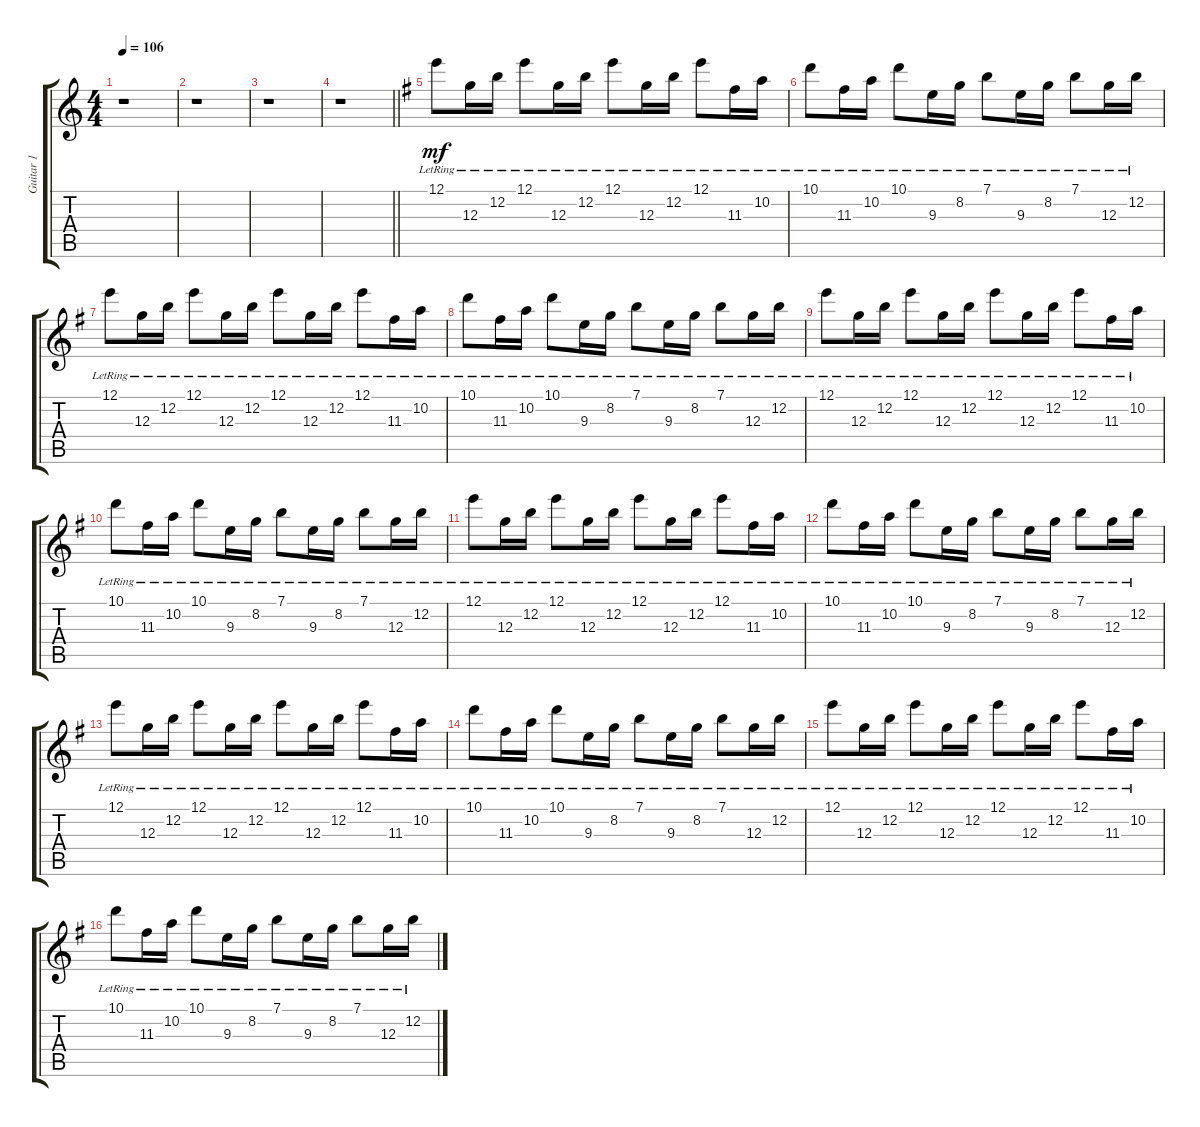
\track ("Guitar 1" "Guitar 1") {instrument acousticguitarsteel}
\staff {score tabs}
\tuning (E4 B3 G3 D3 A2 E2) {hide}
\ts (4 4)
\tempo 106
\clef g2
\ks c
r.1{dy mf} |
r.1 |
r.1 |
\barLineRight lightlight
r.1 |
\ks g
12.1{lr}.8 12.3{lr}.16 12.2{lr}.16 12.1{lr}.8 12.3{lr}.16 12.2{lr}.16 12.1{lr}.8 12.3{lr}.16 12.2{lr}.16 12.1{lr}.8 11.3{lr}.16 10.2{lr}.16 |
10.1{lr}.8 11.3{lr}.16 10.2{lr}.16 10.1{lr}.8 9.3{lr}.16 8.2{lr}.16 7.1{lr}.8 9.3{lr}.16 8.2{lr}.16 7.1{lr}.8 12.3{lr}.16 12.2{lr}.16 |
12.1{lr}.8 12.3{lr}.16 12.2{lr}.16 12.1{lr}.8 12.3{lr}.16 12.2{lr}.16 12.1{lr}.8 12.3{lr}.16 12.2{lr}.16 12.1{lr}.8 11.3{lr}.16 10.2{lr}.16 |
10.1{lr}.8 11.3{lr}.16 10.2{lr}.16 10.1{lr}.8 9.3{lr}.16 8.2{lr}.16 7.1{lr}.8 9.3{lr}.16 8.2{lr}.16 7.1{lr}.8 12.3{lr}.16 12.2{lr}.16 |
12.1{lr}.8 12.3{lr}.16 12.2{lr}.16 12.1{lr}.8 12.3{lr}.16 12.2{lr}.16 12.1{lr}.8 12.3{lr}.16 12.2{lr}.16 12.1{lr}.8 11.3{lr}.16 10.2{lr}.16 |
10.1{lr}.8 11.3{lr}.16 10.2{lr}.16 10.1{lr}.8 9.3{lr}.16 8.2{lr}.16 7.1{lr}.8 9.3{lr}.16 8.2{lr}.16 7.1{lr}.8 12.3{lr}.16 12.2{lr}.16 |
12.1{lr}.8 12.3{lr}.16 12.2{lr}.16 12.1{lr}.8 12.3{lr}.16 12.2{lr}.16 12.1{lr}.8 12.3{lr}.16 12.2{lr}.16 12.1{lr}.8 11.3{lr}.16 10.2{lr}.16 |
10.1{lr}.8 11.3{lr}.16 10.2{lr}.16 10.1{lr}.8 9.3{lr}.16 8.2{lr}.16 7.1{lr}.8 9.3{lr}.16 8.2{lr}.16 7.1{lr}.8 12.3{lr}.16 12.2{lr}.16 |
12.1{lr}.8 12.3{lr}.16 12.2{lr}.16 12.1{lr}.8 12.3{lr}.16 12.2{lr}.16 12.1{lr}.8 12.3{lr}.16 12.2{lr}.16 12.1{lr}.8 11.3{lr}.16 10.2{lr}.16 |
10.1{lr}.8 11.3{lr}.16 10.2{lr}.16 10.1{lr}.8 9.3{lr}.16 8.2{lr}.16 7.1{lr}.8 9.3{lr}.16 8.2{lr}.16 7.1{lr}.8 12.3{lr}.16 12.2{lr}.16 |
12.1{lr}.8 12.3{lr}.16 12.2{lr}.16 12.1{lr}.8 12.3{lr}.16 12.2{lr}.16 12.1{lr}.8 12.3{lr}.16 12.2{lr}.16 12.1{lr}.8 11.3{lr}.16 10.2{lr}.16 |
10.1{lr}.8 11.3{lr}.16 10.2{lr}.16 10.1{lr}.8 9.3{lr}.16 8.2{lr}.16 7.1{lr}.8 9.3{lr}.16 8.2{lr}.16 7.1{lr}.8 12.3{lr}.16 12.2{lr}.16
